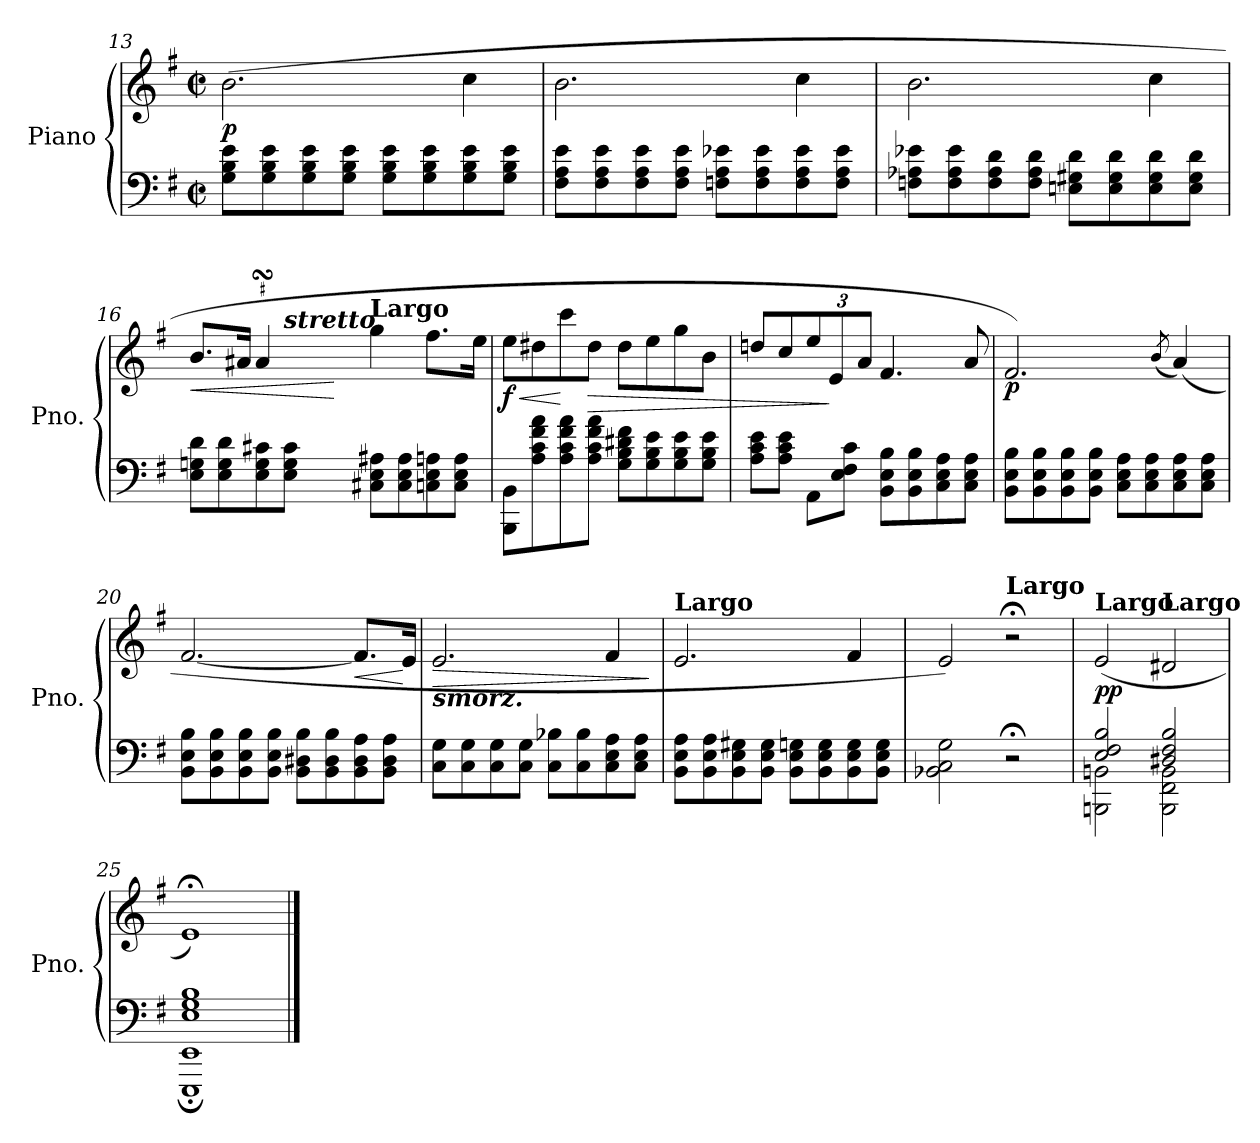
**kern	**kern	**dynam
*part1	*part1	*part1
*staff2	*staff1	*staff1/2
*I"Piano	*	*
*I'Pno.	*	*
*clefF4	*clefG2	*
*k[f#]	*k[f#]	*
*M4/4	*M4/4	*
*met(c|)	*met(c|)	*
=13	=13	=13
!	!	!LO:DY:b
8G\ 8B\ 8e\L	(2.b\	p
8G\ 8B\ 8e\	.	.
8G\ 8B\ 8e\	.	.
8G\ 8B\ 8e\J	.	.
8G\ 8B\ 8e\L	.	.
8G\ 8B\ 8e\	.	.
8G\ 8B\ 8e\	4cc\	.
8G\ 8B\ 8e\J	.	.
!!LO:LB:g=z
=14	=14	=14
8F#\ 8A\ 8e\L	2.b\	.
8F#\ 8A\ 8e\	.	.
8F#\ 8A\ 8e\	.	.
8F#\ 8A\ 8e\J	.	.
8Fn\ 8A\ 8e-X\L	.	.
8F\ 8A\ 8e-\	.	.
8F\ 8A\ 8e-\	4cc\	.
8F\ 8A\ 8e-\J	.	.
=15	=15	=15
8Fn\ 8A-X\ 8e-X\L	2.b\	.
8F\ 8A-\ 8e-\	.	.
8F\ 8A-\ 8d\	.	.
8F\ 8A-\ 8d\J	.	.
8En\ 8G#X\ 8d\L	.	.
8E\ 8G#\ 8d\	.	.
8E\ 8G#\ 8d\	4cc\	.
8E\ 8G#\ 8d\J	.	.
=16	=16	=16
!	!	!LO:HP:b
*	*^	*
8E\ 8Gn\ 8d\L	8.b/L	4.ryy	<
8E\ 8G\ 8d\	.	.	.
.	16a#X/Jk	.	.
8E\ 8G\ 8c#X\	4a#sSsS/	.	.
!	!	!LO:TX:a:Bi:t=stretto	!
8E\ 8G\ 8c#\J	.	32byy	.
.	.	32a#yy	.
.	.	32g##Xyy	[
.	.	32a#yy	.
!	!LO:TX:a:B:t=Largo	!	!
8C#X\ 8E\ 8A#X\L	4gg\	2ryy	.
8C#\ 8E\ 8A#\	.	.	.
8Cn\ 8E\ 8An\	8.ff#\L	.	.
8C\ 8E\ 8A\J	.	.	.
.	16ee\Jk	.	.
*	*v	*v	*
!!LO:PB:g=z
=17	=17	=17
!	!	!LO:HP:b
!	!	!LO:DY:n=1:b
8BBB\ 8BB\L	8ee\L	< f
8A\ 8c\ 8f#\ 8a\	8dd#X\	.
8A\ 8c\ 8f#\ 8a\	8ccc\	[
!	!	!LO:HP:b
8A\ 8c\ 8f#\ 8a\J	8dd#\J	>
8G\ 8B\ 8d#X\ 8f#\L	8dd#\L	.
8G\ 8B\ 8e\	8ee\	.
8G\ 8B\ 8e\	8gg\	.
8G\ 8B\ 8e\J	8b\J	.
=18	=18	=18
8A\ 8c\ 8e\L	8ddn/L	.
8A\ 8c\ 8e\J	8cc/	.
*	*Xbrackettup	*
8AA\L	12ee/	.
.	12e/	]
8E\ 8F#\ 8c\J	.	.
.	12a/J	.
!	!	!LO:DY:b
8BB\ 8E\ 8B\L	4.f#/	other-dynamics
8BB\ 8E\ 8B\	.	.
8C\ 8E\ 8A\	.	.
8C\ 8E\ 8A\J	8a/	.
=19	=19	=19
!	!	!LO:DY:b
8BB\ 8E\ 8B\L	2.f#/)	p
8BB\ 8E\ 8B\	.	.
8BB\ 8E\ 8B\	.	.
8BB\ 8E\ 8B\J	.	.
8C\ 8E\ 8A\L	.	.
8C\ 8E\ 8A\	.	.
.	(8qb/	.
8C\ 8E\ 8A\	(4a/)	.
8C\ 8E\ 8A\J	.	.
=20	=20	=20
8BB\ 8E\ 8B\L	[2.f#/	.
8BB\ 8E\ 8B\	.	.
8BB\ 8E\ 8B\	.	.
8BB\ 8E\ 8B\J	.	.
8BB\ 8D#X\ 8B\L	.	.
8BB\ 8D#\ 8B\	.	.
!	!	!LO:HP:b
8BB\ 8D#\ 8A\	8.f#/L]	<
8BB\ 8D#\ 8A\J	.	.
.	16e/Jk	[
!!LO:LB:g=z
=21	=21	=21
!	!LO:TX:b:Bi:t=smorz.	!
!	!	!LO:HP:b
8C\ 8G\L	2.e/	>
8C\ 8G\	.	.
8C\ 8G\	.	.
8C\ 8G\J	.	.
8C\ 8B-X\L	.	.
8C\ 8B-\	.	.
8C\ 8E\ 8A\	4f#/	.
8C\ 8E\ 8A\J	.	.
.	.	]
=22	=22	=22
!	!LO:TX:a:B:t=Largo	!
8BB\ 8E\ 8A\L	2.e/	.
8BB\ 8E\ 8A\	.	.
8BB\ 8E\ 8G#X\	.	.
8BB\ 8E\ 8G#\J	.	.
8BB\ 8E\ 8Gn\L	.	.
8BB\ 8E\ 8G\	.	.
8BB\ 8E\ 8G\	4f#/	.
8BB\ 8E\ 8G\J	.	.
=23	=23	=23
2BB-X\ 2C\ 2G\	2e/)	.
!	!LO:TX:a:B:t=Largo	!
2r;<	2r;<	.
=24	=24	=24
*^	*	*
!	!	!LO:TX:a:B:t=Largo	!
!	!	!	!LO:DY:b
2E/ 2F#/ 2B/	2BBBn\ 2BBn\	(2e/	pp
!	!	!LO:TX:a:B:t=Largo	!
2D#X/ 2F#/ 2B/	2BBB\ 2FF#\ 2BB\	2d#X/	.
=25	=25	=25	=25
1E 1G 1B	1EEE; 1EE;	1e;<)	.
*v	*v	*	*
==	==	==
*-	*-	*-
